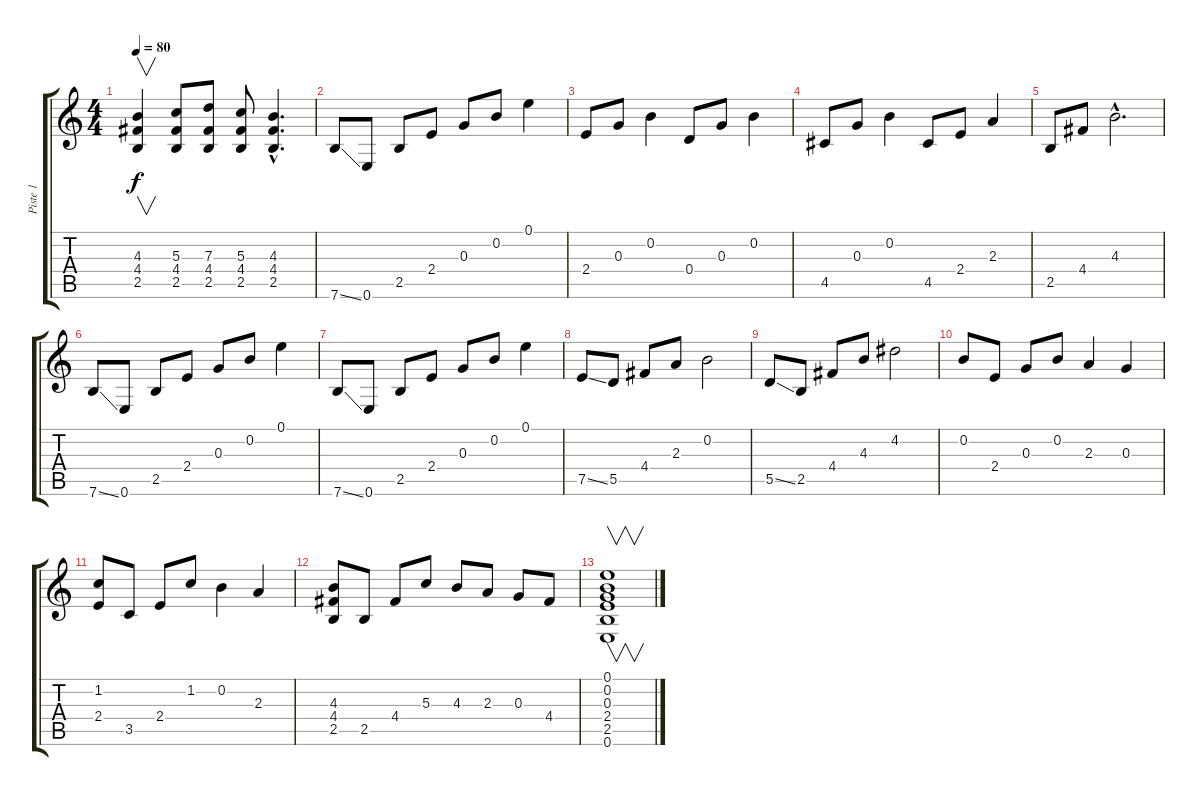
\track ("Piste 1" "Piste 1") {instrument acousticguitarnylon}
\staff {score tabs}
\tuning (E4 B3 G3 D3 A2 E2) {hide}
\ts (4 4)
\tempo 80
\clef g2
\ks c
(4.3 4.4 2.5).4{v dy f} (5.3 4.4 2.5).8 (7.3 4.4 2.5).8 (5.3 4.4 2.5).8 (4.3{hac} 4.4{hac} 2.5{hac}).4{d} |
7.6{ss}.8 0.6.8 2.5.8 2.4.8 0.3.8 0.2.8 0.1.4 |
2.4.8 0.3.8 0.2.4 0.4.8 0.3.8 0.2.4 |
4.5.8 0.3.8 0.2.4 4.5.8 2.4.8 2.3.4 |
2.5.8 4.4.8 4.3{hac}.2{d} |
7.6{ss}.8 0.6.8 2.5.8 2.4.8 0.3.8 0.2.8 0.1.4 |
7.6{ss}.8 0.6.8 2.5.8 2.4.8 0.3.8 0.2.8 0.1.4 |
7.5{ss}.8 5.5.8 4.4.8 2.3.8 0.2.2 |
5.5{ss}.8 2.5.8 4.4.8 4.3.8 4.2.2 |
0.2.8 2.4.8 0.3.8 0.2.8 2.3.4 0.3.4 |
(1.2 2.4).8 3.5.8 2.4.8 1.2.8 0.2.4 2.3.4 |
(4.3 4.4 2.5).8 2.5.8 4.4.8 5.3.8 4.3.8 2.3.8 0.3.8 4.4.8 |
(0.1 0.2 0.3 2.4 2.5 0.6).1{v}
